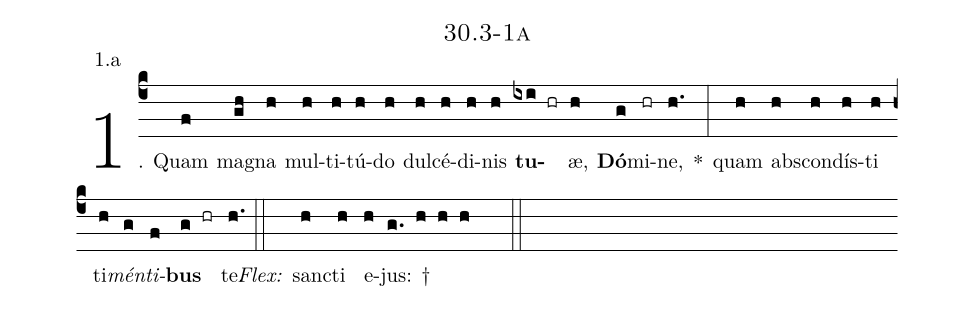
name: 30.3-1a;
annotation: 1.a;
%%
(c4)1. Quam(f) ma(gh)gna(h) mul(h)ti(h)tú(h)do(h) dul(h)cé(h)di(h)nis(h) <b>tu</b>(ixi hr)æ,(h) <b>Dó</b>(g)mi(hr)ne,(h.) *(:) quam(h) abs(h)con(h)dís(h)ti(h) ti(h)<i>mén</i>(g)<i>ti</i>(f)<b>bus</b>(g hr) te.(h.) (::)
<i>Flex:</i>()  sanc(h)ti(h) e(h)jus: †(g. h h h  ::)
